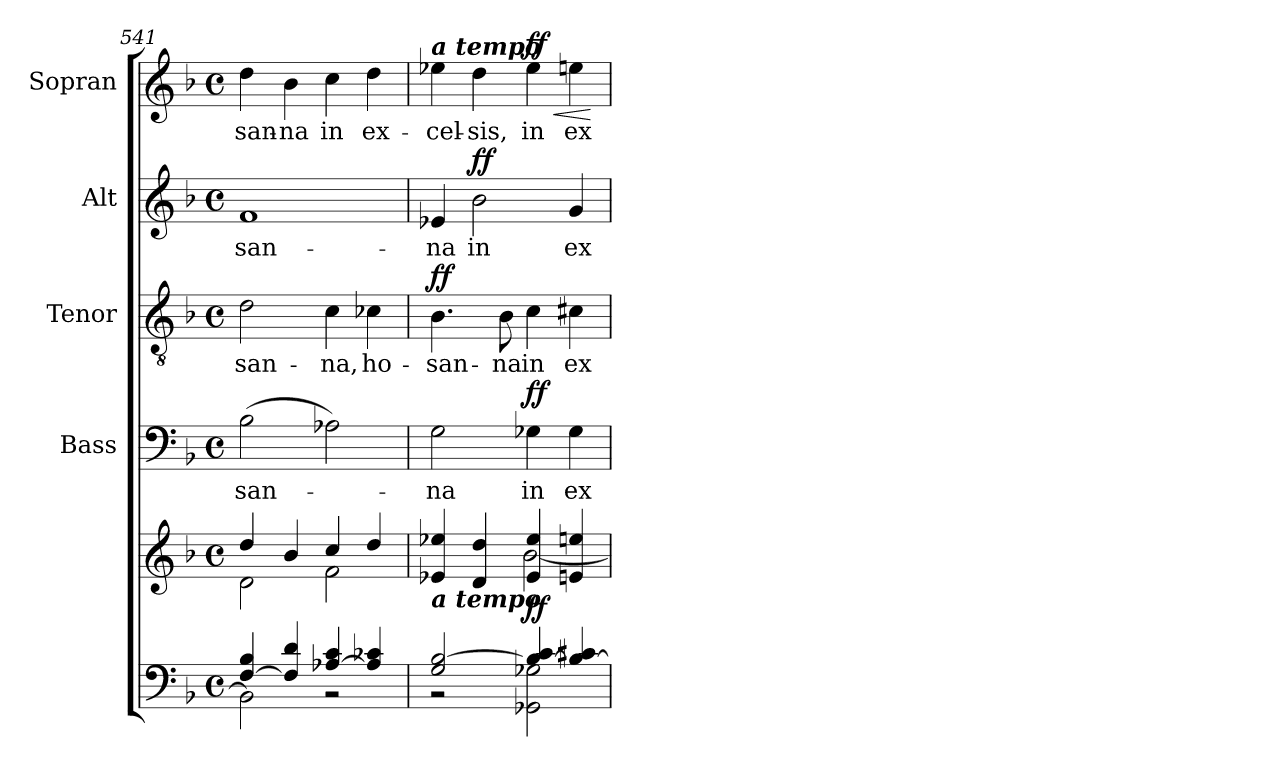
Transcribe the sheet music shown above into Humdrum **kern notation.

**kern	**kern	**dynam	**kern	**text	**dynam	**kern	**text	**dynam	**kern	**text	**dynam	**kern	**text	**dynam
*part5	*part5	*part5	*part4	*part4	*part4	*part3	*part3	*part3	*part2	*part2	*part2	*part1	*part1	*part1
*staff6	*staff5	*staff5/6	*staff4	*staff4	*staff4	*staff3	*staff3	*staff3	*staff2	*staff2	*staff2	*staff1	*staff1	*staff1
*	*	*	*I"Bass	*	*	*I"Tenor	*	*	*I"Alt	*	*	*I"Sopran	*	*
*	*	*	*I'B.	*	*	*I'T.	*	*	*I'A.	*	*	*I'S.	*	*
*clefF4	*clefG2	*	*clefF4	*	*	*clefGv2	*	*	*clefG2	*	*	*clefG2	*	*
*k[b-]	*k[b-]	*	*k[b-]	*	*	*k[b-]	*	*	*k[b-]	*	*	*k[b-]	*	*
*F:	*F:	*	*F:	*	*	*F:	*	*	*F:	*	*	*F:	*	*
*M4/4	*M4/4	*	*M4/4	*	*	*M4/4	*	*	*M4/4	*	*	*M4/4	*	*
*met(c)	*met(c)	*	*met(c)	*	*	*met(c)	*	*	*met(c)	*	*	*met(c)	*	*
=541	=541	=541	=541	=541	=541	=541	=541	=541	=541	=541	=541	=541	=541	=541
*^	*^	*	*	*	*	*	*	*	*	*	*	*	*	*
!	!	!	!	!	!	!LO:LY:b	!	!	!LO:LY:b	!	!	!LO:LY:b	!	!	!LO:LY:b	!
[>4F/ 4B-/	2BB-\]	4dd/	2d\	.	(>2B-\	-san-	.	2d\	-san-	.	1f	-san-	.	4dd\	-san-	.
!	!	!	!	!	!	!	!	!	!	!	!	!	!	!	!LO:LY:b	!
4F/] 4d/	.	4b-/	.	.	.	.	.	.	.	.	.	.	.	4b-\	-na	.
!	!	!	!	!	!	!	!	!	!LO:LY:b	!	!	!	!	!	!LO:LY:b	!
[>4A-X/ 4c/	2rBB	4cc/	2f\	.	2A-X\)	.	.	4c\	-na,	.	.	.	.	4cc\	in	.
!	!	!	!	!	!	!	!	!	!LO:LY:b	!	!	!	!	!	!LO:LY:b	!
4A-/] 4c-X/	.	4dd/	.	.	.	.	.	4c-X\	ho-	.	.	.	.	4dd\	ex-	.
!!LO:PB:g=z
=542	=542	=542	=542	=542	=542	=542	=542	=542	=542	=542	=542	=542	=542	=542	=542	=542
!	!	!	!	!	!	!	!	!	!	!	!	!	!	!LO:TX:a:Bi:t=a tempo	!	!
!	!	!LO:TX:b:Bi:t=a tempo	!	!	!	!	!	!	!	!	!	!	!	!	!	!
!	!	!	!	!	!	!LO:LY:b	!	!	!LO:LY:b	!LO:DY:a	!	!LO:LY:b	!	!	!LO:LY:b	!
2G/ [>2B-/	2rBB	4e-X/ 4ee-X/	2ryy	.	2G\	-na	.	4.B-\	-san-	ff	4e-X/	-na	.	4ee-X\	-cel-	.
!	!	!	!	!	!	!	!	!	!	!	!	!LO:LY:b	!LO:DY:a	!	!LO:LY:b	!
.	.	4d/ 4dd/	.	.	.	.	.	.	.	.	2b-\	in	ff	4dd\	-sis,	.
!	!	!	!	!	!	!	!	!	!LO:LY:b	!	!	!	!	!	!	!
.	.	.	.	.	.	.	.	8B-\	-na	.	.	.	.	.	.	.
!	!	!	!	!LO:DY:b	!	!LO:LY:b	!LO:DY:a	!	!LO:LY:b	!	!	!	!	!	!LO:LY:b	!LO:HP:b
!	!	!	!	!	!	!	!	!	!	!	!	!	!	!	!	!LO:DY:n=1:a
4B-/_ 4c/	2GG-X\ 2G-X\	4e-/ 4ee-/	[<2b-\	ff	4G-X\	in	ff	4c\	in	.	.	.	.	4ee-\	in	< ff
!	!	!	!	!	!	!LO:LY:b	!	!	!LO:LY:b	!	!	!LO:LY:b	!	!	!LO:LY:b	!
4B-/_ 4c#X/	.	4en/ 4een/	.	.	4G-\	ex-	.	4c#X\	ex-	.	4g/	ex-	.	4een\	ex-	.
*v	*v	*	*	*	*	*	*	*	*	*	*	*	*	*	*	*
*	*v	*v	*	*	*	*	*	*	*	*	*	*	*	*	*
.	.	.	.	.	.	.	.	.	.	.	.	.	.	[
=	=	=	=	=	=	=	=	=	=	=	=	=	=	=
*-	*-	*-	*-	*-	*-	*-	*-	*-	*-	*-	*-	*-	*-	*-
